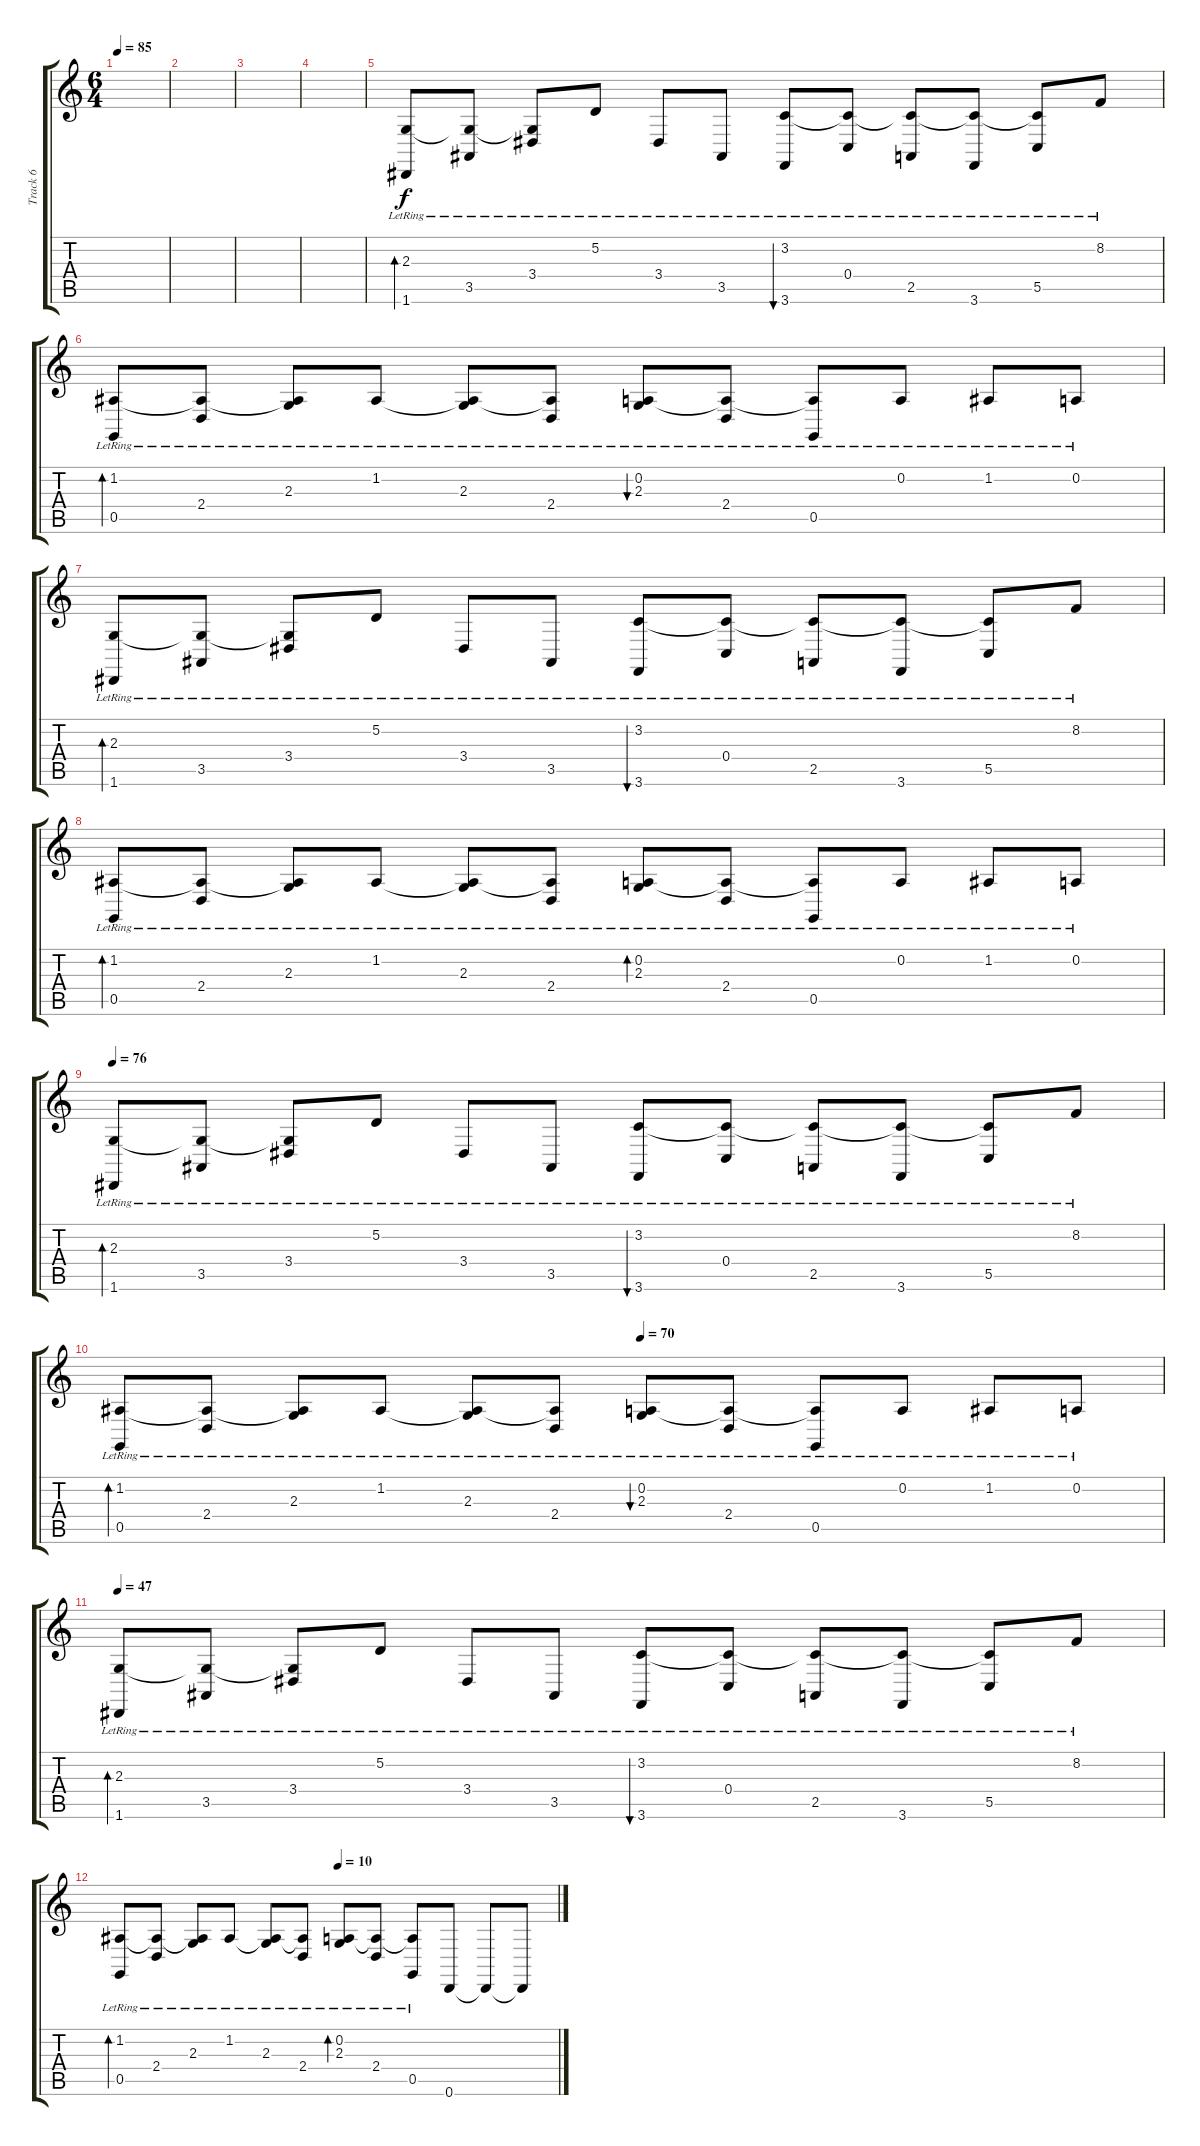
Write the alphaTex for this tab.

\track ("Track 6" "Track 6") {instrument brightacousticpiano}
\staff {score tabs}
\tuning (D4 A3 F3 C3 G2 D2) {hide}
\ts (6 4)
\tempo 85
\clef g2
\ks c
|
|
|
|
(2.3{lr} 1.6{lr}).8{bd 60} (2.3{t} 3.5{lr}).8 (2.3{t} 3.4{lr}).8 5.2{lr}.8 3.4{lr}.8 3.5{lr}.8 (3.2{lr} 3.6).8{bu 60} (3.2{t} 0.4{lr}).8 (3.2{t} 2.5{lr}).8 (3.2{t} 3.6{lr}).8 (3.2{t} 5.5{lr}).8 8.2{lr}.8 |
(1.2{lr} 0.5{lr}).8{bd 60} (1.2{t} 2.4{lr}).8 (1.2{t} 2.3{lr}).8 1.2{lr}.8 (1.2{t} 2.3{lr}).8 (1.2{t} 2.4{lr}).8 (0.2{lr} 2.3{lr}).8{bu 60} (0.2{t} 2.4{lr}).8 (0.2{t} 0.5{lr}).8 0.2{lr}.8 1.2{lr}.8 0.2{lr}.8 |
(2.3{lr} 1.6{lr}).8{bd 60} (2.3{t} 3.5{lr}).8 (2.3{t} 3.4{lr}).8 5.2{lr}.8 3.4{lr}.8 3.5{lr}.8 (3.2{lr} 3.6).8{bu 60} (3.2{t} 0.4{lr}).8 (3.2{t} 2.5{lr}).8 (3.2{t} 3.6{lr}).8 (3.2{t} 5.5{lr}).8 8.2{lr}.8 |
(1.2{lr} 0.5{lr}).8{bd 60} (1.2{t} 2.4{lr}).8 (1.2{t} 2.3{lr}).8 1.2{lr}.8 (1.2{t} 2.3{lr}).8 (1.2{t} 2.4{lr}).8 (0.2{lr} 2.3{lr}).8{bd 60} (0.2{t} 2.4{lr}).8 (0.2{t} 0.5{lr}).8 0.2{lr}.8 1.2{lr}.8 0.2{lr}.8 |
\tempo 76
(2.3{lr} 1.6{lr}).8{bd 60} (2.3{t} 3.5{lr}).8 (2.3{t} 3.4{lr}).8 5.2{lr}.8 3.4{lr}.8 3.5{lr}.8 (3.2{lr} 3.6).8{bu 60} (3.2{t} 0.4{lr}).8 (3.2{t} 2.5{lr}).8 (3.2{t} 3.6{lr}).8 (3.2{t} 5.5{lr}).8 8.2{lr}.8 |
\tempo (70 0.5)
(1.2{lr} 0.5{lr}).8{bd 60} (1.2{t} 2.4{lr}).8 (1.2{t} 2.3{lr}).8 1.2{lr}.8 (1.2{t} 2.3{lr}).8 (1.2{t} 2.4{lr}).8 (0.2{lr} 2.3{lr}).8{bu 60} (0.2{t} 2.4{lr}).8 (0.2{t} 0.5{lr}).8 0.2{lr}.8 1.2{lr}.8 0.2{lr}.8 |
\tempo 47
(2.3{lr} 1.6{lr}).8{bd 60} (2.3{t} 3.5{lr}).8 (2.3{t} 3.4{lr}).8 5.2{lr}.8 3.4{lr}.8 3.5{lr}.8 (3.2{lr} 3.6).8{bu 60} (3.2{t} 0.4{lr}).8 (3.2{t} 2.5{lr}).8 (3.2{t} 3.6{lr}).8 (3.2{t} 5.5{lr}).8 8.2{lr}.8 |
\tempo (10 0.5)
(1.2{lr} 0.5{lr}).8{bd 60} (1.2{t} 2.4{lr}).8 (1.2{t} 2.3{lr}).8 1.2{lr}.8 (1.2{t} 2.3{lr}).8 (1.2{t} 2.4{lr}).8 (0.2{lr} 2.3{lr}).8{bd 60} (0.2{t} 2.4{lr}).8 (0.2{t} 0.5{lr}).8 0.6.8 0.6{t}.8 0.6{t}.8
